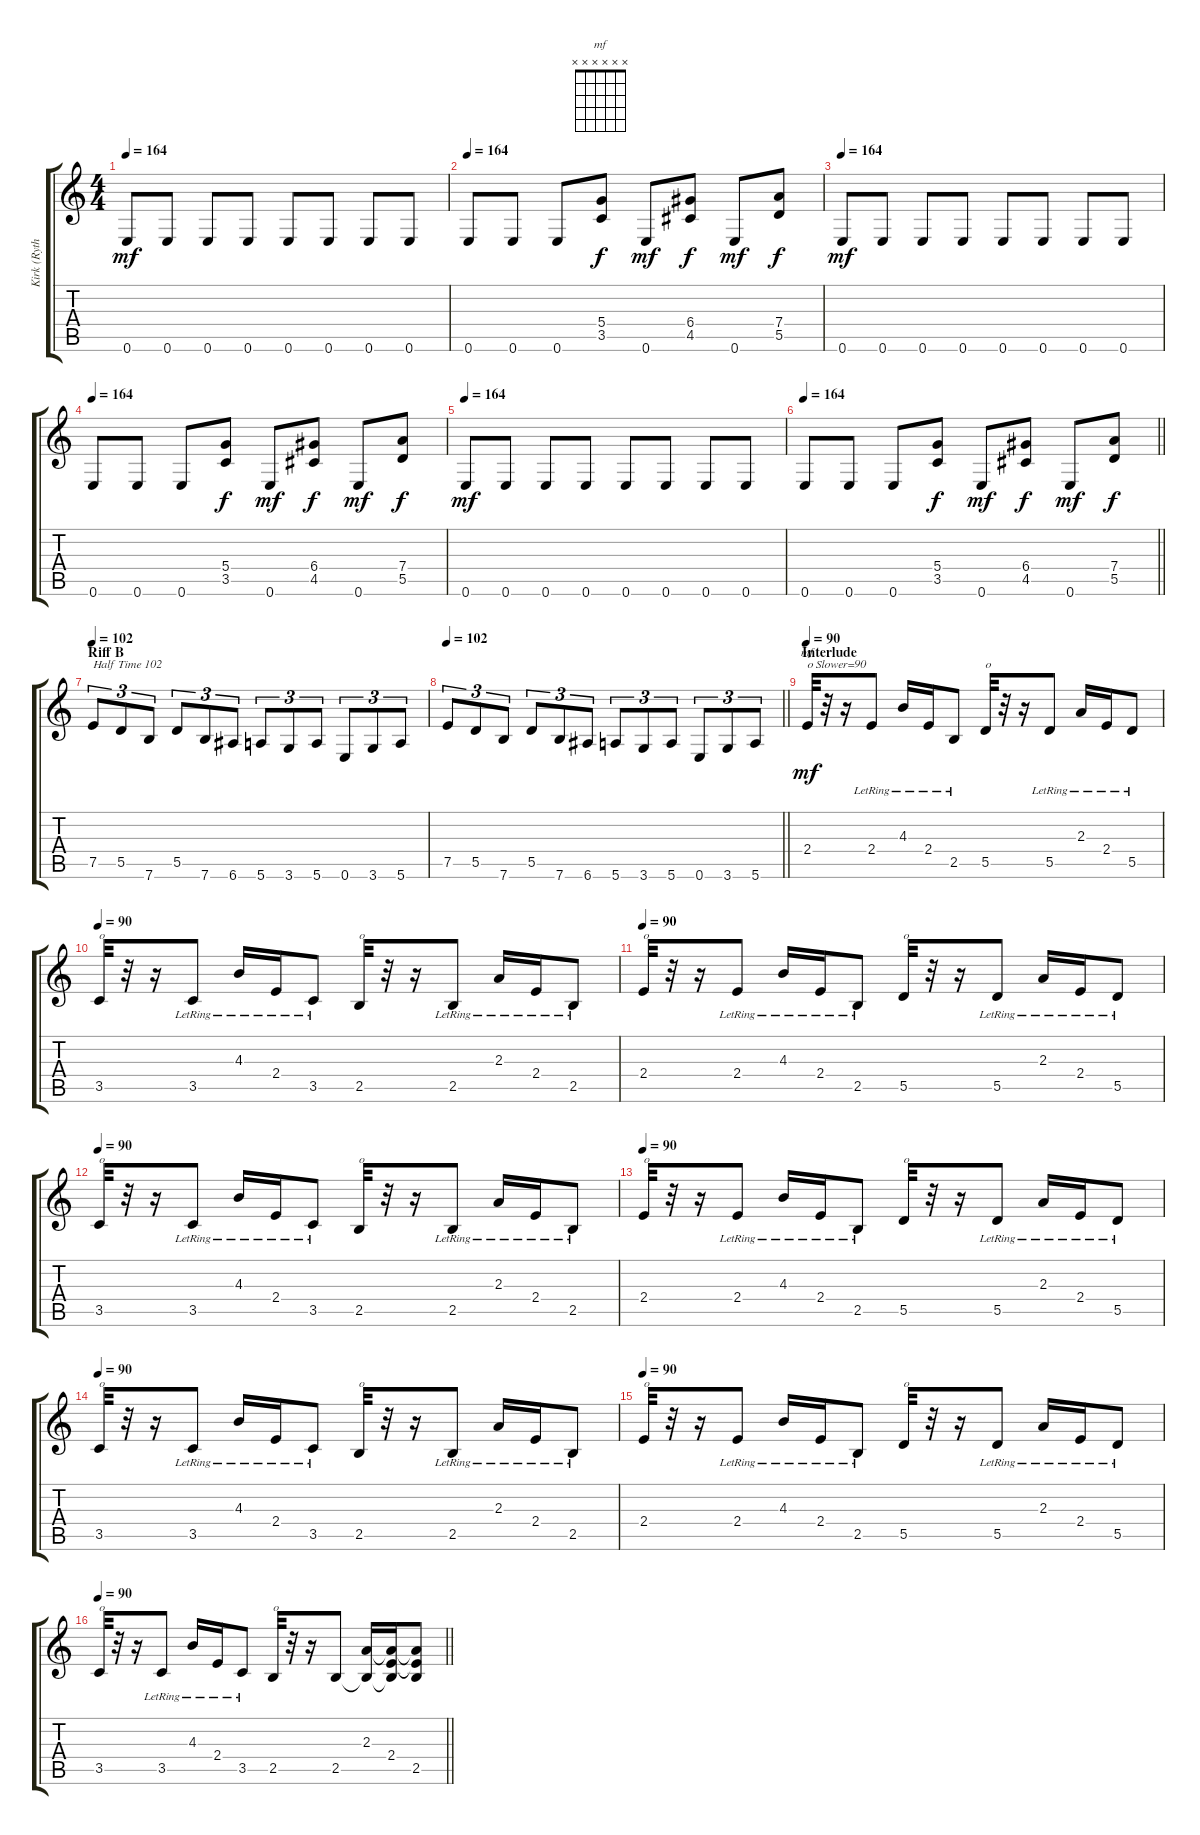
\track ("Kirk (Rythm guitar)" "Kirk (Ryth") {instrument overdrivenguitar}
\staff {score tabs}
\tuning (E4 B3 G3 D3 A2 E2) {hide}
\chord ("mf" x x x x x x)
\ts (4 4)
\tempo 164
\clef g2
\ks c
0.6.8{dy mf} 0.6.8 0.6.8 0.6.8 0.6.8 0.6.8 0.6.8 0.6.8 |
\tempo 164
0.6.8 0.6.8 0.6.8 (5.4 3.5).8{dy f} 0.6.8{dy mf} (6.4 4.5).8{dy f} 0.6.8{dy mf} (7.4 5.5).8{dy f} |
\tempo 164
0.6.8{dy mf} 0.6.8 0.6.8 0.6.8 0.6.8 0.6.8 0.6.8 0.6.8 |
\tempo 164
0.6.8 0.6.8 0.6.8 (5.4 3.5).8{dy f} 0.6.8{dy mf} (6.4 4.5).8{dy f} 0.6.8{dy mf} (7.4 5.5).8{dy f} |
\tempo 164
0.6.8{dy mf} 0.6.8 0.6.8 0.6.8 0.6.8 0.6.8 0.6.8 0.6.8 |
\tempo 164
\barLineRight lightlight
0.6.8 0.6.8 0.6.8 (5.4 3.5).8{dy f} 0.6.8{dy mf} (6.4 4.5).8{dy f} 0.6.8{dy mf} (7.4 5.5).8{dy f} |
\section ("" "Riff B")
\tempo 102
7.5.8{tu (3 2) txt "Half Time 102"} 5.5.8{tu (3 2)} 7.6.8{tu (3 2)} 5.5.8{tu (3 2)} 7.6.8{tu (3 2)} 6.6.8{tu (3 2)} 5.6.8{tu (3 2)} 3.6.8{tu (3 2)} 5.6.8{tu (3 2)} 0.6.8{tu (3 2)} 3.6.8{tu (3 2)} 5.6.8{tu (3 2)} |
\tempo 102
\barLineRight lightlight
7.5.8{tu (3 2)} 5.5.8{tu (3 2)} 7.6.8{tu (3 2)} 5.5.8{tu (3 2)} 7.6.8{tu (3 2)} 6.6.8{tu (3 2)} 5.6.8{tu (3 2)} 3.6.8{tu (3 2)} 5.6.8{tu (3 2)} 0.6.8{tu (3 2)} 3.6.8{tu (3 2)} 5.6.8{tu (3 2)} |
\section ("" "Interlude")
\tempo 90
2.4.32{ch "mf" txt "o Slower=90" dy mf} r.32 r.16 2.4{lr}.8 4.3{lr}.16 2.4{lr}.16 2.5{lr}.8 5.5.32{txt "o"} r.32 r.16 5.5{lr}.8 2.3{lr}.16 2.4{lr}.16 5.5{lr}.8 |
\tempo 90
3.5.32{txt "o"} r.32 r.16 3.5{lr}.8 4.3{lr}.16 2.4{lr}.16 3.5{lr}.8 2.5.32{txt "o"} r.32 r.16 2.5{lr}.8 2.3{lr}.16 2.4{lr}.16 2.5{lr}.8 |
\tempo 90
2.4.32{txt "o"} r.32 r.16 2.4{lr}.8 4.3{lr}.16 2.4{lr}.16 2.5{lr}.8 5.5.32{txt "o"} r.32 r.16 5.5{lr}.8 2.3{lr}.16 2.4{lr}.16 5.5{lr}.8 |
\tempo 90
3.5.32{txt "o"} r.32 r.16 3.5{lr}.8 4.3{lr}.16 2.4{lr}.16 3.5{lr}.8 2.5.32{txt "o"} r.32 r.16 2.5{lr}.8 2.3{lr}.16 2.4{lr}.16 2.5{lr}.8 |
\tempo 90
2.4.32{txt "o"} r.32 r.16 2.4{lr}.8 4.3{lr}.16 2.4{lr}.16 2.5{lr}.8 5.5.32{txt "o"} r.32 r.16 5.5{lr}.8 2.3{lr}.16 2.4{lr}.16 5.5{lr}.8 |
\tempo 90
3.5.32{txt "o"} r.32 r.16 3.5{lr}.8 4.3{lr}.16 2.4{lr}.16 3.5{lr}.8 2.5.32{txt "o"} r.32 r.16 2.5{lr}.8 2.3{lr}.16 2.4{lr}.16 2.5{lr}.8 |
\tempo 90
2.4.32{txt "o"} r.32 r.16 2.4{lr}.8 4.3{lr}.16 2.4{lr}.16 2.5{lr}.8 5.5.32{txt "o"} r.32 r.16 5.5{lr}.8 2.3{lr}.16 2.4{lr}.16 5.5{lr}.8 |
\tempo 90
\barLineRight lightlight
3.5.32{txt "o"} r.32 r.16 3.5{lr}.8 4.3{lr}.16 2.4{lr}.16 3.5{lr}.8 2.5.32{txt "o"} r.32 r.16 2.5.8 (2.3 2.5{t}).16 (2.3{t} 2.4 2.5{t}).16 (2.3{t} 2.4{t} 2.5).8
